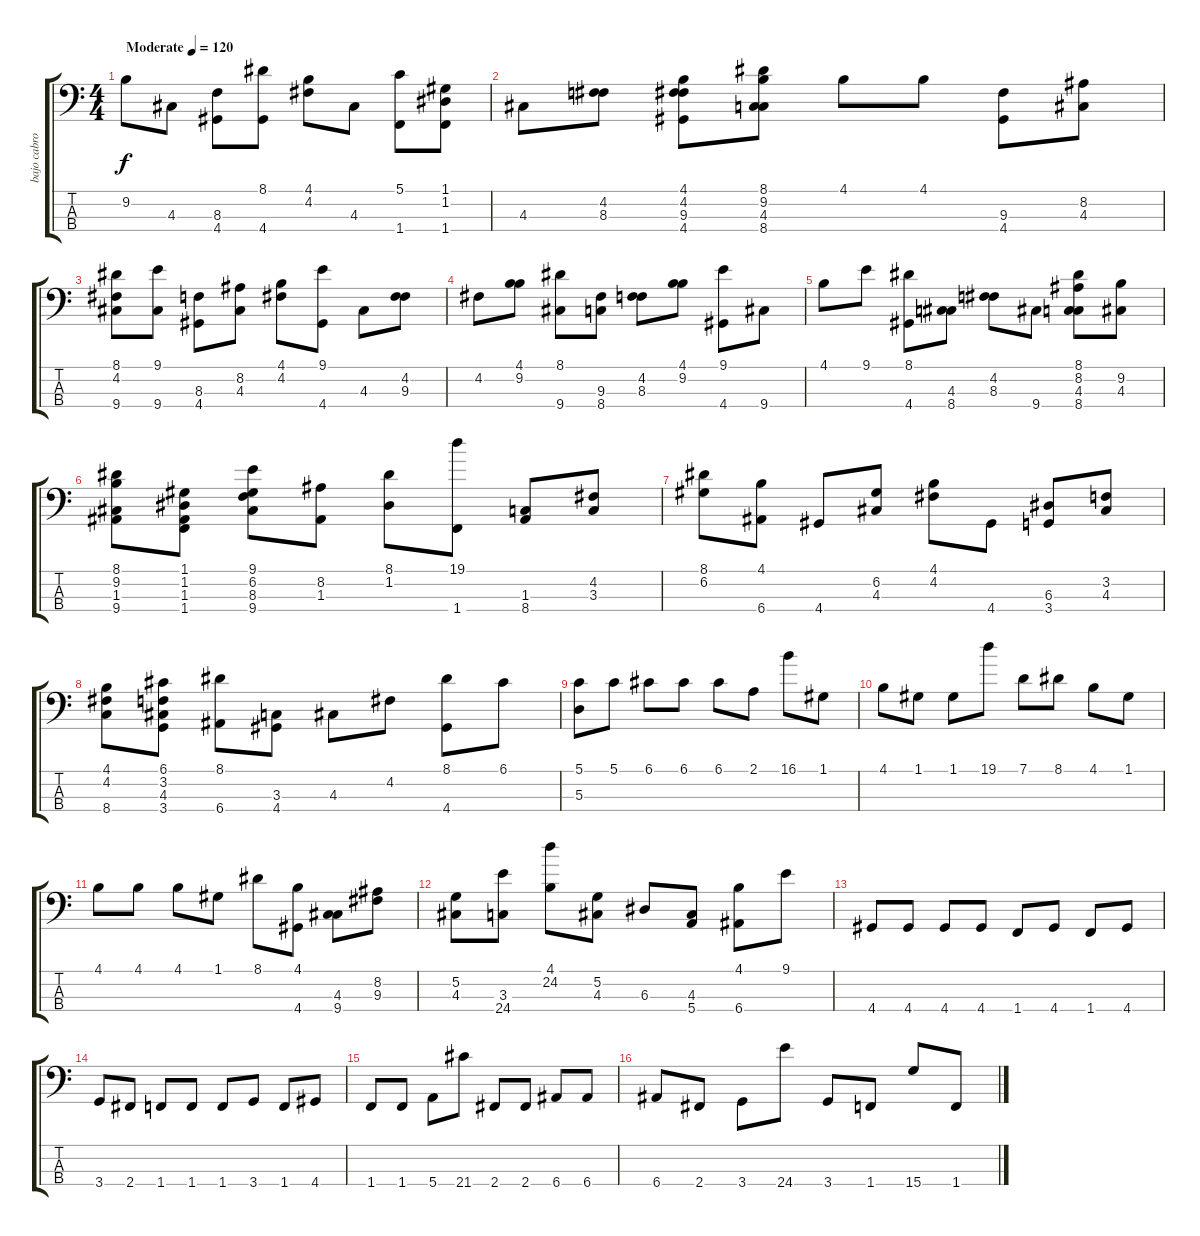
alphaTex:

\track ("bajo cabron" "bajo cabro") {instrument electricbassfinger}
\staff {score tabs}
\tuning (G2 D2 A1 E1) {hide}
\ts (4 4)
\tempo (120 "Moderate")
\clef f4
\ks c
9.2.8{dy f instrument electricbassfinger} 4.3.8 (8.3 4.4).8 (8.1 4.4).8 (4.1 4.2).8 4.3.8 (5.1 1.4).8 (1.1 1.2 1.4).8 |
4.3.8 (4.2 8.3).8 (4.1 4.2 9.3 4.4).8 (8.1 9.2 4.3 8.4).8 4.1.8 4.1.8 (9.3 4.4).8 (8.2 4.3).8 |
(8.1 4.2 9.4).8 (9.1 9.4).8 (8.3 4.4).8 (8.2 4.3).8 (4.1 4.2).8 (9.1 4.4).8 4.3.8 (4.2 9.3).8 |
4.2.8 (4.1 9.2).8 (8.1 9.4).8 (9.3 8.4).8 (4.2 8.3).8 (4.1 9.2).8 (9.1 4.4).8 9.4.8 |
4.1.8 9.1.8 (8.1 4.4).8 (4.3 8.4).8 (4.2 8.3).8 9.4.8 (8.1 8.2 4.3 8.4).8 (9.2 4.3).8 |
(8.1 9.2 1.3 9.4).8 (1.1 1.2 1.3 1.4).8 (9.1 6.2 8.3 9.4).8 (8.2 1.3).8 (8.1 1.2).8 (19.1 1.4).8 (1.3 8.4).8 (4.2 3.3).8 |
(8.1 6.2).8 (4.1 6.4).8 4.4.8 (6.2 4.3).8 (4.1 4.2).8 4.4.8 (6.3 3.4).8 (3.2 4.3).8 |
(4.1 4.2 8.4).8 (6.1 3.2 4.3 3.4).8 (8.1 6.4).8 (3.3 4.4).8 4.3.8 4.2.8 (8.1 4.4).8 6.1.8 |
(5.1 5.3).8 5.1.8 6.1.8 6.1.8 6.1.8 2.1.8 16.1.8 1.1.8 |
4.1.8 1.1.8 1.1.8 19.1.8 7.1.8 8.1.8 4.1.8 1.1.8 |
4.1.8 4.1.8 4.1.8 1.1.8 8.1.8 (4.1 4.4).8 (4.3 9.4).8 (8.2 9.3).8 |
(5.2 4.3).8 (3.3 24.4).8 (4.1 24.2).8 (5.2 4.3).8 6.3.8 (4.3 5.4).8 (4.1 6.4).8 9.1.8 |
4.4.8 4.4.8 4.4.8 4.4.8 1.4.8 4.4.8 1.4.8 4.4.8 |
3.4.8 2.4.8 1.4.8 1.4.8 1.4.8 3.4.8 1.4.8 4.4.8 |
1.4.8 1.4.8 5.4.8 21.4.8 2.4.8 2.4.8 6.4.8 6.4.8 |
6.4.8 2.4.8 3.4.8 24.4.8 3.4.8 1.4.8 15.4.8 1.4.8
